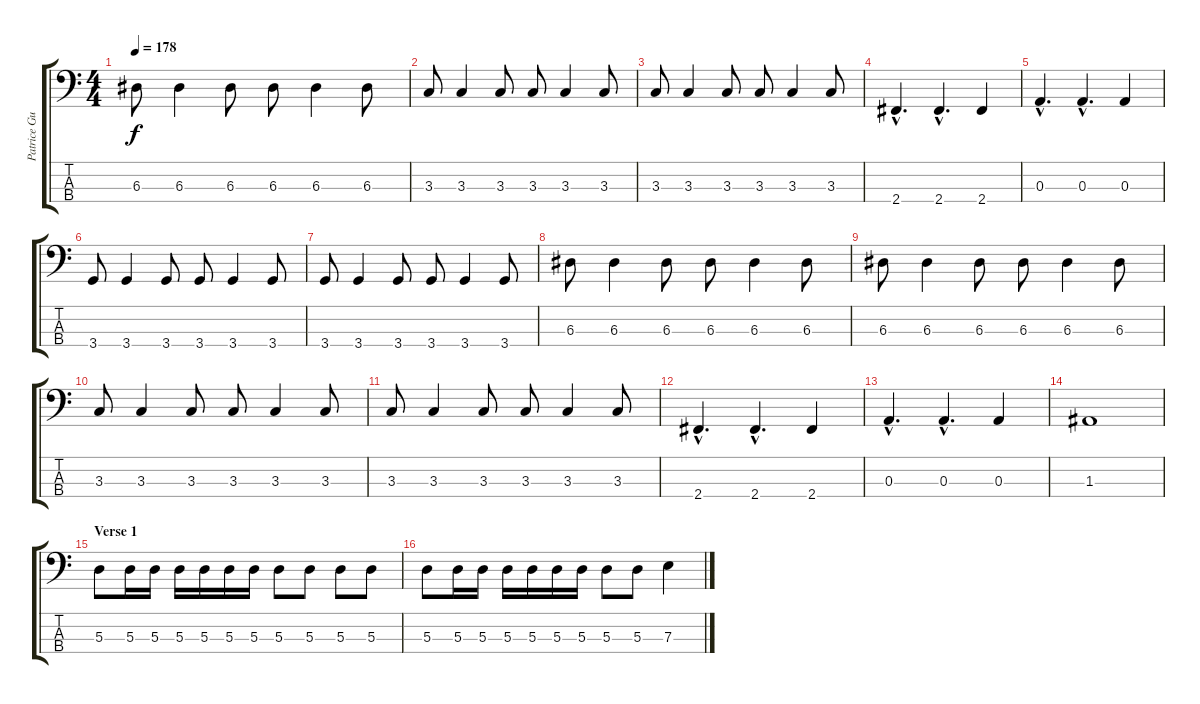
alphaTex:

\track ("Patrice Guers" "Patrice Gu") {instrument electricbassfinger}
\staff {score tabs}
\tuning (G2 D2 A1 E1) {hide}
\ts (4 4)
\tempo 178
\clef f4
\ks c
6.3.8{dy f} 6.3.4 6.3.8 6.3.8 6.3.4 6.3.8 |
3.3.8 3.3.4 3.3.8 3.3.8 3.3.4 3.3.8 |
3.3.8 3.3.4 3.3.8 3.3.8 3.3.4 3.3.8 |
2.4{hac}.4{d} 2.4{hac}.4{d} 2.4.4 |
0.3{hac}.4{d} 0.3{hac}.4{d} 0.3.4 |
3.4.8 3.4.4 3.4.8 3.4.8 3.4.4 3.4.8 |
3.4.8 3.4.4 3.4.8 3.4.8 3.4.4 3.4.8 |
6.3.8 6.3.4 6.3.8 6.3.8 6.3.4 6.3.8 |
6.3.8 6.3.4 6.3.8 6.3.8 6.3.4 6.3.8 |
3.3.8 3.3.4 3.3.8 3.3.8 3.3.4 3.3.8 |
3.3.8 3.3.4 3.3.8 3.3.8 3.3.4 3.3.8 |
2.4{hac}.4{d} 2.4{hac}.4{d} 2.4.4 |
0.3{hac}.4{d} 0.3{hac}.4{d} 0.3.4 |
1.3.1 |
\section ("" "Verse 1")
5.3.8 5.3.16 5.3.16 5.3.16 5.3.16 5.3.16 5.3.16 5.3.8 5.3.8 5.3.8 5.3.8 |
5.3.8 5.3.16 5.3.16 5.3.16 5.3.16 5.3.16 5.3.16 5.3.8 5.3.8 7.3.4
